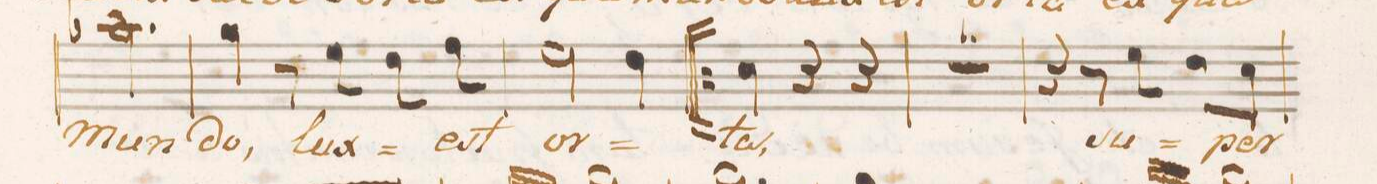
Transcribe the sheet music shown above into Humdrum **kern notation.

**kern	**text
*I"Soprano.	*
*clefC1	*
*k[b-e-a-d-]	*
*M3/4	*
2.ff-X\	mun-
=14	=14
4ee-\	-do,
8r	.
8cc\	lux
8b-\	.
8dd-\	est
=15	=15
2cc\	or-
4b-\	.
=16!|:	=16!|:
*>B	*
4a-\	-ta,
4r	.
4r	.
=17	=17
2.r	.
=18	=18
4r	.
8r	.
8cc\	su-
8b-\L	.
8a-\J	-per
=19	=19
*-	*-
